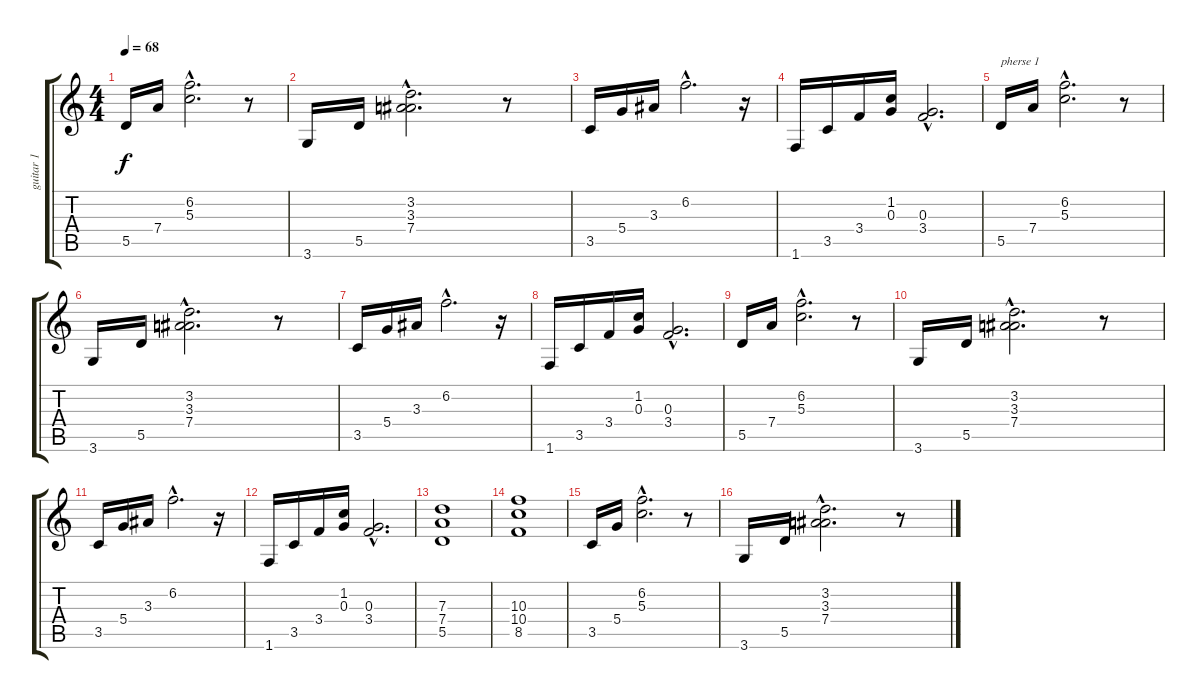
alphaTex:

\track ("guitar 1" "guitar 1") {instrument electricguitarclean}
\staff {score tabs}
\tuning (E4 B3 G3 D3 A2 E2) {hide}
\ts (4 4)
\tempo 68
\clef g2
\ks c
5.5.16{dy f instrument electricguitarclean} 7.4.16 (6.2{hac} 5.3{hac}).2{d} r.8 |
3.6.16 5.5.16 (3.2{hac} 3.3{hac} 7.4{hac}).2{d} r.8 |
3.5.16 5.4.16 3.3.16 6.2{hac}.2{d} r.16 |
1.6.16 3.5.16 3.4.16 (1.2 0.3).16 (0.3{hac} 3.4{hac}).2{d} |
5.5.16{txt "pherse 1"} 7.4.16 (6.2{hac} 5.3{hac}).2{d} r.8 |
3.6.16 5.5.16 (3.2{hac} 3.3{hac} 7.4{hac}).2{d} r.8 |
3.5.16 5.4.16 3.3.16 6.2{hac}.2{d} r.16 |
1.6.16 3.5.16 3.4.16 (1.2 0.3).16 (0.3{hac} 3.4{hac}).2{d} |
5.5.16 7.4.16 (6.2{hac} 5.3{hac}).2{d} r.8 |
3.6.16 5.5.16 (3.2{hac} 3.3{hac} 7.4{hac}).2{d} r.8 |
3.5.16 5.4.16 3.3.16 6.2{hac}.2{d} r.16 |
1.6.16 3.5.16 3.4.16 (1.2 0.3).16 (0.3{hac} 3.4{hac}).2{d} |
(7.3 7.4 5.5).1{instrument distortionguitar} |
(10.3 10.4 8.5).1{instrument distortionguitar} |
3.5.16{instrument electricguitarclean} 5.4.16 (6.2{hac} 5.3{hac}).2{d} r.8 |
3.6.16 5.5.16 (3.2{hac} 3.3{hac} 7.4{hac}).2{d} r.8
